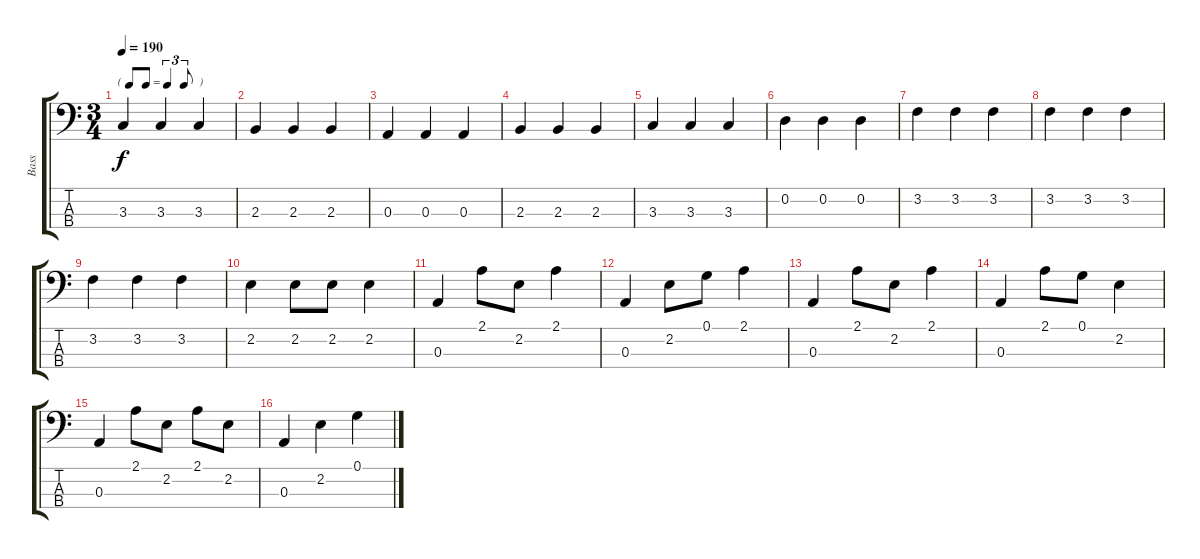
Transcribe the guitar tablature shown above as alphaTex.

\track ("Bass" "Bass") {instrument electricbassfinger}
\staff {score tabs}
\tuning (G2 D2 A1 E1) {hide}
\ts (3 4)
\tf triplet8th
\tempo 190
\clef f4
\ks c
3.3.4{dy f} 3.3.4 3.3.4 |
2.3.4 2.3.4 2.3.4 |
0.3.4 0.3.4 0.3.4 |
2.3.4 2.3.4 2.3.4 |
3.3.4 3.3.4 3.3.4 |
0.2.4 0.2.4 0.2.4 |
3.2.4 3.2.4 3.2.4 |
3.2.4 3.2.4 3.2.4 |
3.2.4 3.2.4 3.2.4 |
2.2.4 2.2.8 2.2.8 2.2.4 |
0.3.4 2.1.8 2.2.8 2.1.4 |
0.3.4 2.2.8 0.1.8 2.1.4 |
0.3.4 2.1.8 2.2.8 2.1.4 |
0.3.4 2.1.8 0.1.8 2.2.4 |
0.3.4 2.1.8 2.2.8 2.1.8 2.2.8 |
0.3.4 2.2.4 0.1.4
